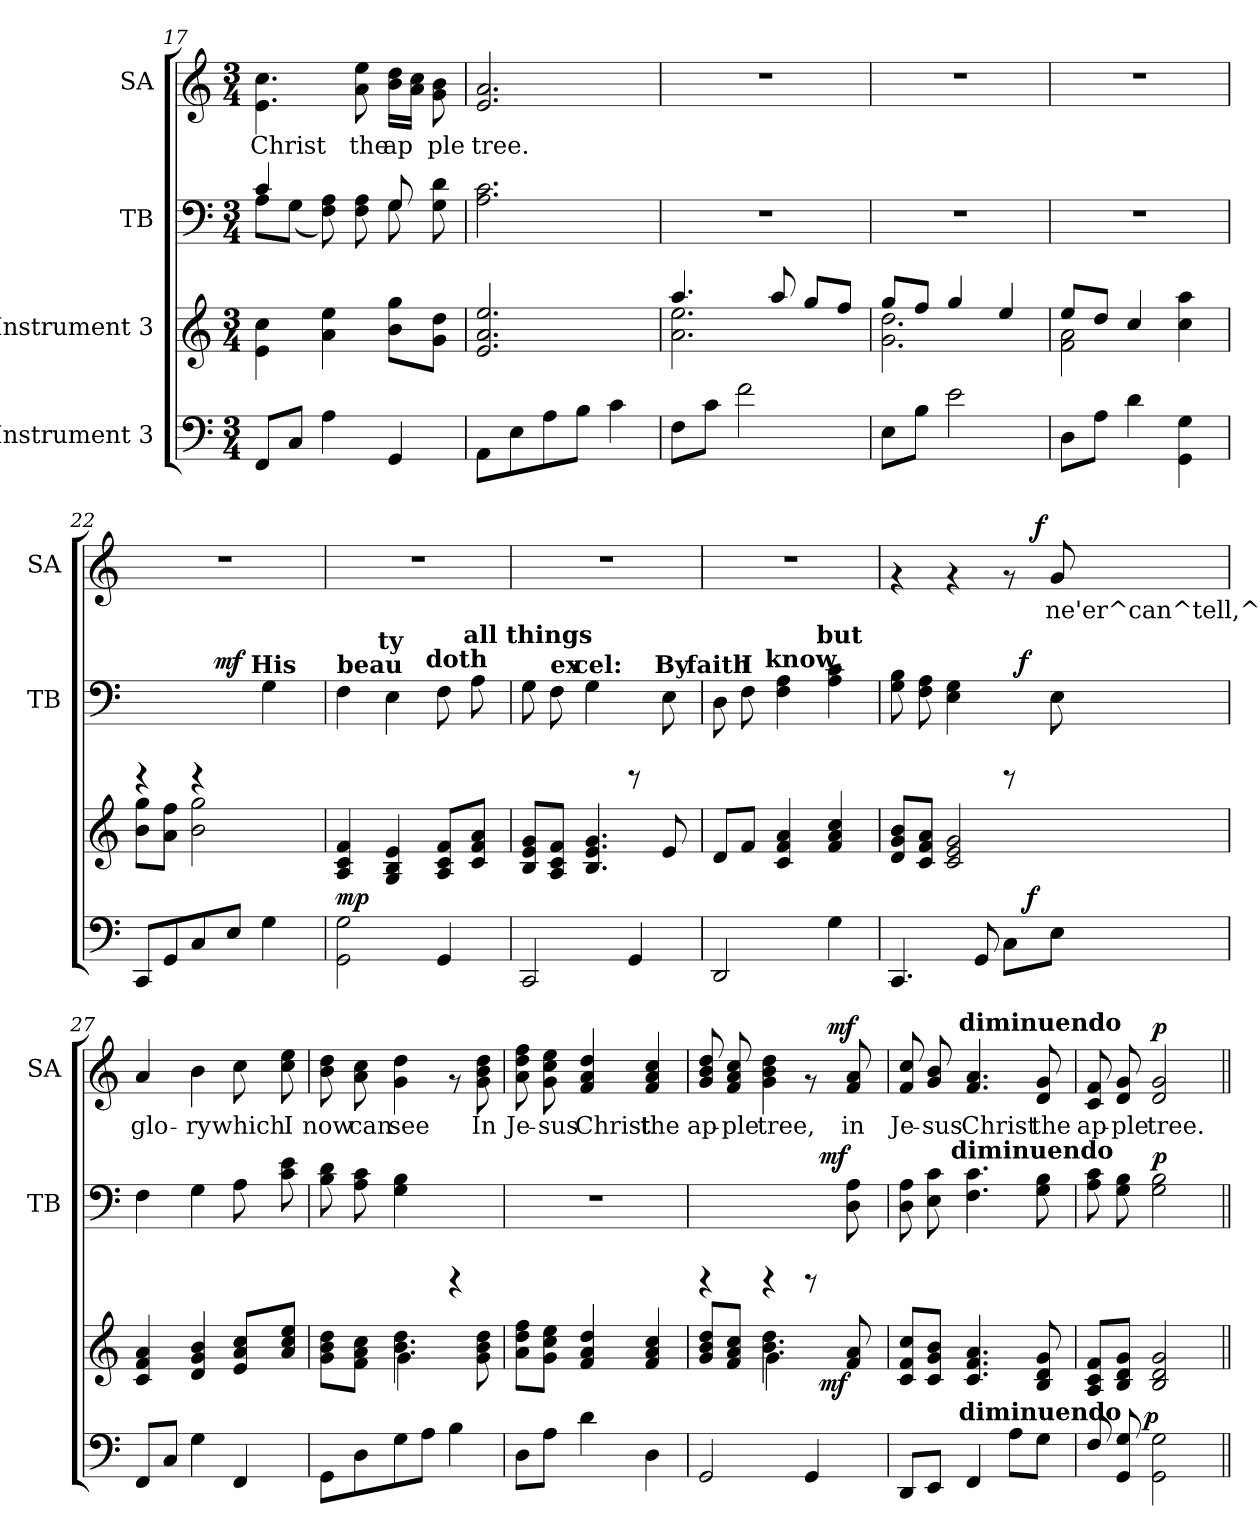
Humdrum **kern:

**kern	**dynam	**kern	**dynam	**kern	**dynam	**kern	**text	**dynam
*part4	*part4	*part3	*part3	*part2	*part2	*part1	*part1	*part1
*staff4	*staff4	*staff3	*staff3	*staff2	*staff2	*staff1	*staff1	*staff1
*I"Instrument 3	*	*I"Instrument 3	*	*I"TB	*	*I"SA	*	*
*	*	*	*	*I'TB	*	*I'SA	*	*
*clefF4	*	*clefG2	*	*clefF4	*	*clefG2	*	*
*k[]	*	*k[]	*	*k[]	*	*k[]	*	*
*C:	*	*C:	*	*C:	*	*C:	*	*
*M3/4	*	*M3/4	*	*M3/4	*	*M3/4	*	*
=17	=17	=17	=17	=17	=17	=17	=17	=17
*	*	*	*	*^	*	*	*	*
!	!	!	!	!	!	!	!	!LO:LY:b:cj	!
8FF/L	.	4e\ 4cc\	.	4c/	8A\L	.	4.e\ 4.cc\	Christ	.
8C/J	.	.	.	.	(>8G\J	.	.	.	.
4A\	.	4a\ 4ee\	.	4ryy	8F\ 8A\)	.	.	.	.
!	!	!	!	!	!	!	!	!LO:LY:b:cj	!
.	.	.	.	.	8F\ 8A\	.	8ee\ 8a\	the	.
!	!	!	!	!	!	!	!	!LO:LY:b:cj	!
4GG/	.	8b\ 8gg\L	.	8G/	8G\	.	16dd\ 16b\L	ap-	.
!	!	!	!	!	!	!	!	!LO:LY:b:cj	!
.	.	.	.	.	.	.	16cc\ 16a\J	--	.
!	!	!	!	!	!	!	!	!LO:LY:b:cj	!
.	.	8dd\ 8g\J	.	8ryy	8d\ 8G\	.	8g\ 8b\	-ple	.
=18	=18	=18	=18	=18	=18	=18	=18	=18	=18
!	!	!	!	!	!	!	!	!LO:LY:b:cj	!
*	*	*	*	*v	*v	*	*	*	*
8AA\L	.	2.a/ 2.e/ 2.ee/	.	2.c\ 2.A\	.	2.a/ 2.e/	tree.	.
8E\	.	.	.	.	.	.	.	.
8A\	.	.	.	.	.	.	.	.
8B\J	.	.	.	.	.	.	.	.
4c\	.	.	.	.	.	.	.	.
!!LO:PB:g=z
=19	=19	=19	=19	=19	=19	=19	=19	=19
*	*	*^	*	*	*	*	*	*
8F\L	.	4.aa/	2.a\ 2.ee\	.	2.r	.	2.r	.	.
8c\J	.	.	.	.	.	.	.	.	.
2f\	.	.	.	.	.	.	.	.	.
.	.	8aa/	.	.	.	.	.	.	.
.	.	8gg/L	.	.	.	.	.	.	.
.	.	8ff/J	.	.	.	.	.	.	.
=20	=20	=20	=20	=20	=20	=20	=20	=20	=20
8E\L	.	8gg/L	2.dd\ 2.g\	.	2.r	.	2.r	.	.
8B\J	.	8ff/J	.	.	.	.	.	.	.
2e\	.	4gg/	.	.	.	.	.	.	.
.	.	4ee/	.	.	.	.	.	.	.
=21	=21	=21	=21	=21	=21	=21	=21	=21	=21
8D\L	.	8ee/L	2f\ 2a\	.	2.r	.	2.r	.	.
8A\J	.	8dd/J	.	.	.	.	.	.	.
4d\	.	4cc/	.	.	.	.	.	.	.
4G\ 4GG\	.	4ryy	4aa\ 4cc\	.	.	.	.	.	.
*	*	*v	*v	*	*	*	*	*	*
=22	=22	=22	=22	=22	=22	=22	=22	=22
*	*	*	*	*^	*	*	*	*
*	*	*	*	*	*^	*	*	*	*
8CC/L	.	8b\ 8gg\L	.	4rCCC	4ryy	4...ryy	.	2.r	.	.
8GG/	.	8a\ 8ff\J	.	.	.	.	.	.	.	.
8C/	.	2b\ 2gg\	.	4rCCC	16.ryy	.	.	.	.	.
!	!	!	!	!	!	!	!LO:DY:a	!	!	!
.	.	.	.	.	4ryy	.	mf	.	.	.
8E/J	.	.	.	.	.	.	.	.	.	.
!	!	!	!	!	!	!LO:TX:a:B:t=His	!	!	!	!
.	.	.	.	.	.	4ryy	.	.	.	.
4G\	.	.	.	4G\	.	.	.	.	.	.
.	.	.	.	.	8ryy	.	.	.	.	.
.	.	.	.	.	32ryy	32ryy	.	.	.	.
!!LO:LB:g=z
=23	=23	=23	=23	=23	=23	=23	=23	=23	=23	=23
!	!	!	!	!LO:TX:a:B:t=beau	!	!	!	!	!	!
!	!LO:DY:a	!	!	!	!	!	!	!	!	!
*	*	*	*	*	*	*^	*	*	*	*
2GG\ 2G\	mp	4f/ 4c/ 4A/	.	4F\	8...ryy	4...ryy	2ryy	.	2.r	.	.
!	!	!	!	!	!LO:TX:a:B:t=ty	!	!	!	!	!	!
.	.	.	.	.	2ryy	.	.	.	.	.	.
.	.	4e/ 4B/ 4G/	.	4E\	.	.	.	.	.	.	.
!	!	!	!	!	!	!LO:TX:a:B:t=doth	!	!	!	!	!
.	.	.	.	.	.	4ryy	.	.	.	.	.
4GG/	.	8f/ 8c/ 8A/L	.	8F\	.	.	16..ryy	.	.	.	.
!	!	!	!	!	!	!	!LO:TX:a:B:t=all things	!	!	!	!
.	.	.	.	.	.	.	8ryy	.	.	.	.
.	.	8a/ 8c/ 8f/J	.	8A\	.	.	.	.	.	.	.
.	.	.	.	.	.	32ryy	.	.	.	.	.
.	.	.	.	.	64ryy	.	64ryy	.	.	.	.
*	*	*	*	*	*	*v	*v	*	*	*	*
=24	=24	=24	=24	=24	=24	=24	=24	=24	=24	=24
2CC/	.	8e/ 8B/ 8g/L	.	8G\	8..ryy	2ryy	.	2.r	.	.
!	!	!	!	!LO:TX:a:B:t=ex	!	!	!	!	!	!
.	.	8c/ 8A/ 8f/J	.	8F\	.	.	.	.	.	.
!	!	!	!	!	!LO:TX:a:B:t=cel&colon;	!	!	!	!	!
.	.	.	.	.	2ryy	.	.	.	.	.
.	.	4.g/ 4.B/ 4.e/	.	4G\	.	.	.	.	.	.
4GG/	.	.	.	8rCCC	.	16..ryy	.	.	.	.
!	!	!	!	!	!	!LO:TX:a:B:t=By	!	!	!	!
.	.	.	.	.	.	8ryy	.	.	.	.
.	.	8e/	.	8E\	.	.	.	.	.	.
!	!	!	!	!	!LO:TX:a:B:t=faith	!	!	!	!	!
.	.	.	.	.	32ryy	.	.	.	.	.
.	.	.	.	.	.	64ryy	.	.	.	.
=25	=25	=25	=25	=25	=25	=25	=25	=25	=25	=25
2DD/	.	8d/L	.	8D\	8..ryy	4...ryy	.	2.r	.	.
!	!	!	!	!LO:TX:a:B:t=I	!	!	!	!	!	!
.	.	8f/J	.	8F\	.	.	.	.	.	.
!	!	!	!	!	!LO:TX:a:B:t=know,	!	!	!	!	!
.	.	.	.	.	2ryy	.	.	.	.	.
.	.	4a/ 4f/ 4c/	.	4A\ 4F\	.	.	.	.	.	.
!	!	!	!	!	!	!LO:TX:a:B:t=but	!	!	!	!
.	.	.	.	.	.	4ryy	.	.	.	.
4G\	.	4cc/ 4a/ 4f/	.	4c\ 4A\	.	.	.	.	.	.
.	.	.	.	.	32ryy	32ryy	.	.	.	.
*	*	*	*	*	*v	*v	*	*	*	*
!!LO:LB:g=z
=26	=26	=26	=26	=26	=26	=26	=26	=26	=26
*^	*	*	*	*	*	*	*^	*	*
4.CC/	2ryy	.	8b/ 8d/ 8g/L	.	8B\ 8G\	2ryy	.	4rf	2ryy	.	.
.	.	.	8f/ 8c/ 8a/J	.	8A\ 8F\	.	.	.	.	.	.
.	.	.	2g/ 2e/ 2c/	.	4G\ 4E\	.	.	4rf	.	.	.
8GG/	.	.	.	.	.	.	.	.	.	.	.
8C\L	16ryy	.	.	.	8rCCC	32.ryy	.	8rf	16ryy	.	.
!	!	!	!	!	!	!	!LO:DY:a	!	!	!	!
.	.	.	.	.	.	8ryy	f	.	.	.	.
!	!	!LO:DY:a	!	!	!	!	!	!	!	!	!
.	8.ryy	f	.	.	.	.	.	.	64ryy	.	.
!	!	!	!	!	!	!	!	!	!	!	!LO:DY:a
.	.	.	.	.	.	.	.	.	8ryy	.	f
!	!	!	!	!	!	!	!	!	!	!LO:LY:b:cj	!
8E\J	.	.	.	.	8E\	.	.	8g/	.	ne'er^can^tell,^The	.
.	.	.	.	.	.	16ryy	.	.	.	.	.
.	.	.	.	.	.	.	.	.	32.ryy	.	.
.	.	.	.	.	.	64ryy	.	.	.	.	.
=27	=27	=27	=27	=27	=27	=27	=27	=27	=27	=27	=27
!	!	!	!	!	!	!	!	!	!	!LO:LY:b:cj	!
*	*	*	*	*	*v	*v	*	*	*	*	*
*v	*v	*	*	*	*	*	*v	*v	*	*
8FF/L	.	4a/ 4f/ 4c/	.	4F\	.	4a/	glo-	.
8C/J	.	.	.	.	.	.	.	.
!	!	!	!	!	!	!	!LO:LY:b:cj	!
4G\	.	4g/ 4d/ 4b/	.	4G\	.	4b\	-ry	.
!	!	!	!	!	!	!	!LO:LY:b:cj	!
4FF/	.	8cc/ 8e/ 8a/L	.	8A\	.	8cc\	which	.
!	!	!	!	!	!	!	!LO:LY:b:cj	!
.	.	8ee/ 8cc/ 8a/J	.	8c\ 8e\	.	8cc\ 8ee\	I	.
=28	=28	=28	=28	=28	=28	=28	=28	=28
*	*	*^	*	*	*	*	*	*
!	!	!	!	!	!	!	!	!LO:LY:b:cj	!
8GG\L	.	8dd\ 8b\ 8g\L	4ryy	.	8B\ 8d\	.	8dd\ 8b\	now	.
!	!	!	!	!	!	!	!	!LO:LY:b:cj	!
8D\	.	8cc\ 8f\ 8a\J	.	.	8c\ 8A\	.	8a\ 8cc\	can	.
!	!	!	!	!	!	!	!	!LO:LY:b:cj	!
8G\	.	4.b\ 4.dd\	4g\	.	4B\ 4G\	.	4dd\ 4g\	see	.
8A\J	.	.	.	.	.	.	.	.	.
4B\	.	.	4ryy	.	4rCCC	.	8rf	.	.
!	!	!	!	!	!	!	!	!LO:LY:b:cj	!
.	.	8dd\ 8b\ 8g\	.	.	.	.	8b\ 8g\ 8dd\	In	.
*	*	*v	*v	*	*	*	*	*	*
!!LO:PB:g=z
=29	=29	=29	=29	=29	=29	=29	=29	=29
!	!	!	!	!	!	!	!LO:LY:b:cj	!
8D\L	.	8ff\ 8a\ 8dd\L	.	2.r	.	8dd\ 8a\ 8ff\	Je-	.
!	!	!	!	!	!	!	!LO:LY:b:cj	!
8A\J	.	8cc\ 8g\ 8ee\J	.	.	.	8ee\ 8cc\ 8g\	-sus	.
!	!	!	!	!	!	!	!LO:LY:b:cj	!
4d\	.	4dd/ 4a/ 4f/	.	.	.	4dd/ 4a/ 4f/	Christ	.
!	!	!	!	!	!	!	!LO:LY:b:cj	!
4D\	.	4cc/ 4a/ 4f/	.	.	.	4cc/ 4a/ 4f/	the	.
=30	=30	=30	=30	=30	=30	=30	=30	=30
*	*	*^	*	*	*	*	*	*
!	!	!	!	!	!	!	!	!LO:LY:b:cj	!
*	*	*	*^	*	*^	*	*^	*	*
2GG/	.	8b/ 8g/ 8dd/L	4ryy	2ryy	.	4rCCC	2ryy	.	8dd/ 8b/ 8g/	2ryy	ap-	.
!	!	!	!	!	!	!	!	!	!	!	!LO:LY:b:cj	!
.	.	8cc/ 8a/ 8f/J	.	.	.	.	.	.	8cc/ 8f/ 8a/	.	-ple	.
!	!	!	!	!	!	!	!	!	!	!	!LO:LY:b:cj	!
.	.	4.b\ 4.dd\	4g\	.	.	4rCCC	.	.	4dd\ 4b\ 4g\	.	tree,	.
4GG/	.	.	4ryy	32.ryy	.	8rCCC	32.ryy	.	8rf	16ryy	.	.
!	!	!	!	!	!LO:DY:b	!	!	!LO:DY:a	!	!	!	!
.	.	.	.	8ryy	mf	.	8ryy	mf	.	.	.	.
!	!	!	!	!	!	!	!	!	!	!	!	!LO:DY:a
.	.	.	.	.	.	.	.	.	.	8.ryy	.	mf
!	!	!	!	!	!	!	!	!	!	!	!LO:LY:b:cj	!
.	.	8f/ 8a/	.	.	.	8A\ 8D\	.	.	8f/ 8a/	.	in	.
.	.	.	.	16ryy	.	.	16ryy	.	.	.	.	.
.	.	.	.	64ryy	.	.	64ryy	.	.	.	.	.
!!LO:LB:g=z	!!
=31	=31	=31	=31	=31	=31	=31	=31	=31	=31	=31	=31	=31
!	!	!	!	!	!	!	!	!	!	!	!LO:LY:b:cj	!
*^	*	*v	*v	*v	*	*	*	*	*	*	*	*
8DD/L	8...ryy	.	8cc/ 8c/ 8f/L	.	8A\ 8D\	8..ryy	.	8f/ 8cc/	8...ryy	Je-	.
!	!	!	!	!	!	!	!	!	!	!LO:LY:b:cj	!
8EE/J	.	.	8g/ 8c/ 8b/J	.	8E\ 8c\	.	.	8b/ 8g/	.	-sus	.
!	!	!	!	!	!	!LO:TX:a:B:t=diminuendo	!	!	!	!	!
.	.	.	.	.	.	2ryy	.	.	.	.	.
!	!	!	!	!	!	!	!	!	!LO:TX:a:B:t=diminuendo	!	!
!	!LO:TX:a:B:t=diminuendo	!	!	!	!	!	!	!	!	!	!
.	2ryy	.	.	.	.	.	.	.	2ryy	.	.
!	!	!	!	!	!	!	!	!	!	!LO:LY:b:cj	!
4FF/	.	.	4.a/ 4.c/ 4.f/	.	4.c\ 4.F\	.	.	4.a/ 4.f/	.	Christ	.
8A\L	.	.	.	.	.	.	.	.	.	.	.
!	!	!	!	!	!	!	!	!	!	!LO:LY:b:cj	!
8G\J	.	.	8g/ 8d/ 8B/	.	8G\ 8B\	.	.	8g/ 8d/	.	the	.
.	.	.	.	.	.	32ryy	.	.	.	.	.
.	64ryy	.	.	.	.	.	.	.	64ryy	.	.
=32	=32	=32	=32	=32	=32	=32	=32	=32	=32	=32	=32
!	!	!	!	!	!	!	!	!LO:TX:a:B:t=rit.	!	!	!
!	!	!	!	!	!	!	!	!	!	!LO:LY:b:cj	!
*	*	*	*	*	*v	*v	*	*	*	*	*
*	*	*	*	*	*	*	*v	*v	*	*
8F/	8...ryy	.	8c/ 8A/ 8f/L	.	8A\ 8c\	.	8c/ 8f/	ap-	.
!	!	!	!	!	!	!	!	!LO:LY:b:cj	!
8GG/ 8G/	.	.	8d/ 8B/ 8g/J	.	8B\ 8G\	.	8g/ 8d/	-ple	.
!	!	!LO:DY:a	!	!	!	!	!	!	!
.	2ryy	p	.	.	.	.	.	.	.
!	!	!	!	!	!	!LO:DY:a	!	!LO:LY:b:cj	!LO:DY:a
2G\ 2GG\	.	.	2g/ 2B/ 2d/	.	2B\ 2G\	p	2g/ 2d/	tree.	p
.	64ryy	.	.	.	.	.	.	.	.
*v	*v	*	*	*	*	*	*	*	*
=||	=||	=||	=||	=||	=||	=||	=||	=||
*-	*-	*-	*-	*-	*-	*-	*-	*-
